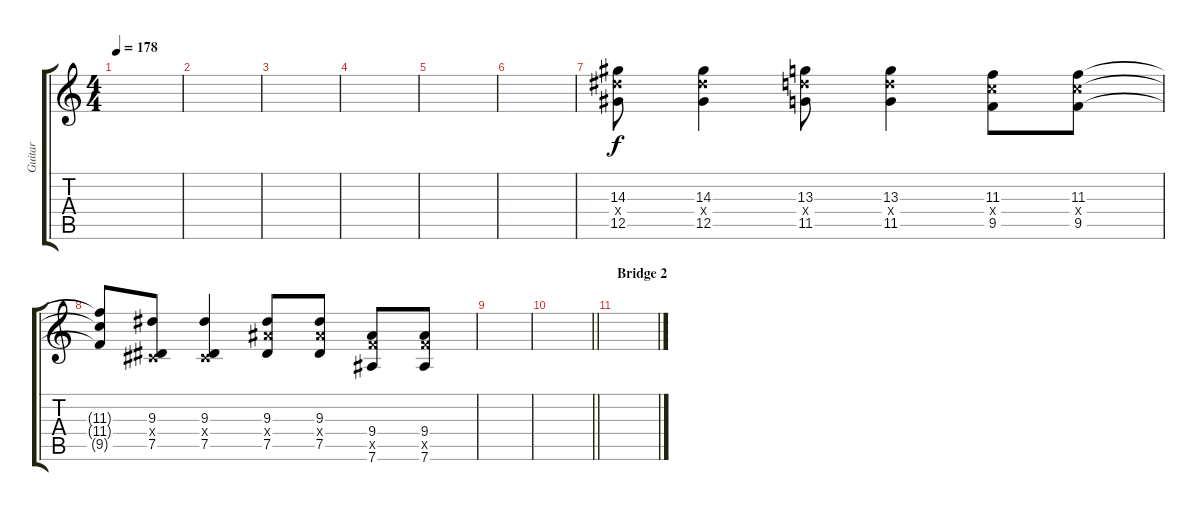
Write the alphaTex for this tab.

\track ("Guitar" "Guitar") {instrument distortionguitar}
\staff {score tabs}
\tuning (Eb4 Bb3 Gb3 Db3 Ab2 Eb2) {hide}
\ts (4 4)
\tempo 178
\clef g2
\ks c
|
|
|
|
|
|
(14.3 14.4{x} 12.5).8 (14.3 14.4{x} 12.5).4 (13.3 13.4{x} 11.5).8 (13.3 13.4{x} 11.5).4 (11.3 11.4{x} 9.5).8 (11.3 11.4{x} 9.5).8 |
(11.3{t} 11.4{t} 9.5{t}).8 (9.3 0.4{x} 7.5).8 (9.3 0.4{x} 7.5).4 (9.3 9.4{x} 7.5).8 (9.3 9.4{x} 7.5).8 (9.4 9.5{x} 7.6).8 (9.4 9.5{x} 7.6).8 |
|
\barLineRight lightlight
|
\section ("" "Bridge 2")
